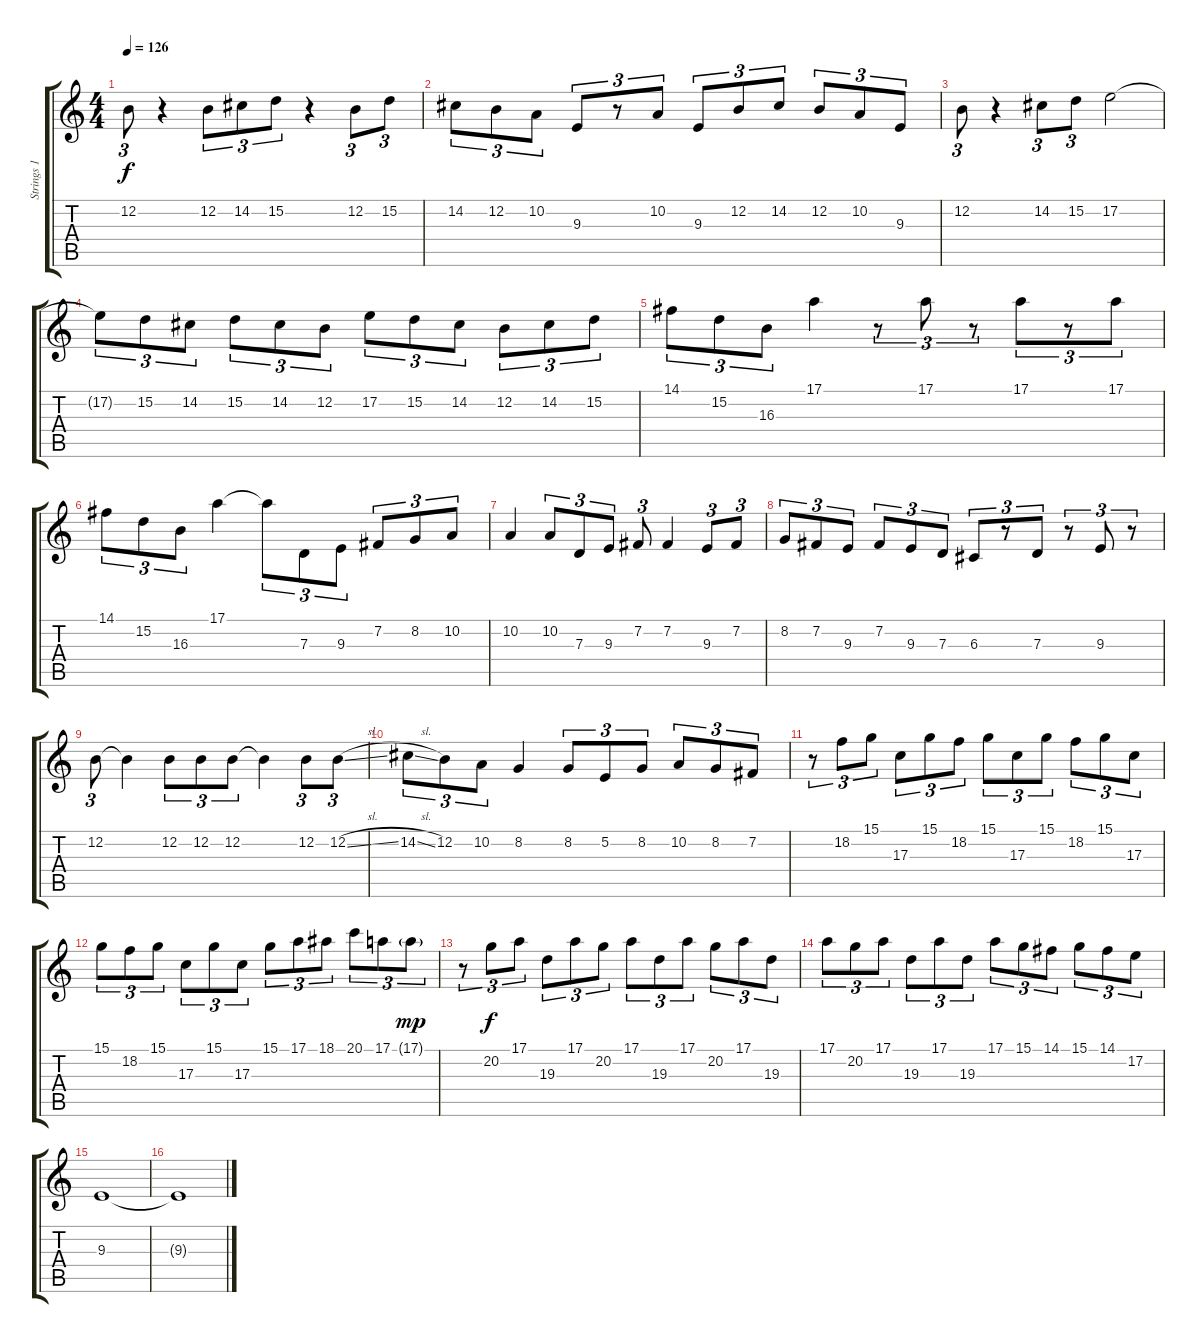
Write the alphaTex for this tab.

\track ("Strings 1" "Strings 1") {instrument stringensemble1}
\staff {score tabs}
\tuning (E4 B3 G3 D3 A2 E2) {hide}
\ts (4 4)
\tempo 126
\clef g2
\ks c
12.2.8{tu (3 2) dy f} r.4 12.2.8{tu (3 2)} 14.2.8{tu (3 2)} 15.2.8{tu (3 2)} r.4 12.2.8{tu (3 2)} 15.2.8{tu (3 2)} |
14.2.8{tu (3 2)} 12.2.8{tu (3 2)} 10.2.8{tu (3 2)} 9.3.8{tu (3 2)} r.8{tu (3 2)} 10.2.8{tu (3 2)} 9.3.8{tu (3 2)} 12.2.8{tu (3 2)} 14.2.8{tu (3 2)} 12.2.8{tu (3 2)} 10.2.8{tu (3 2)} 9.3.8{tu (3 2)} |
12.2.8{tu (3 2)} r.4 14.2.8{tu (3 2)} 15.2.8{tu (3 2)} 17.2.2 |
17.2{t}.8{tu (3 2)} 15.2.8{tu (3 2)} 14.2.8{tu (3 2)} 15.2.8{tu (3 2)} 14.2.8{tu (3 2)} 12.2.8{tu (3 2)} 17.2.8{tu (3 2)} 15.2.8{tu (3 2)} 14.2.8{tu (3 2)} 12.2.8{tu (3 2)} 14.2.8{tu (3 2)} 15.2.8{tu (3 2)} |
14.1.8{tu (3 2)} 15.2.8{tu (3 2)} 16.3.8{tu (3 2)} 17.1.4 r.8{tu (3 2)} 17.1.8{tu (3 2)} r.8{tu (3 2)} 17.1.8{tu (3 2)} r.8{tu (3 2)} 17.1.8{tu (3 2)} |
14.1.8{tu (3 2)} 15.2.8{tu (3 2)} 16.3.8{tu (3 2)} 17.1.4 17.1{t}.8{tu (3 2)} 7.3.8{tu (3 2)} 9.3.8{tu (3 2)} 7.2.8{tu (3 2)} 8.2.8{tu (3 2)} 10.2.8{tu (3 2)} |
10.2.4 10.2.8{tu (3 2)} 7.3.8{tu (3 2)} 9.3.8{tu (3 2)} 7.2.8{tu (3 2)} 7.2.4 9.3.8{tu (3 2)} 7.2.8{tu (3 2)} |
8.2.8{tu (3 2)} 7.2.8{tu (3 2)} 9.3.8{tu (3 2)} 7.2.8{tu (3 2)} 9.3.8{tu (3 2)} 7.3.8{tu (3 2)} 6.3.8{tu (3 2)} r.8{tu (3 2)} 7.3.8{tu (3 2)} r.8{tu (3 2)} 9.3.8{tu (3 2)} r.8{tu (3 2)} |
12.2.8{tu (3 2)} 12.2{t}.4 12.2.8{tu (3 2)} 12.2.8{tu (3 2)} 12.2.8{tu (3 2)} 12.2{t}.4 12.2.8{tu (3 2)} 12.2{sl}.8{tu (3 2)} |
14.2{sl}.8{tu (3 2)} 12.2.8{tu (3 2)} 10.2.8{tu (3 2)} 8.2.4 8.2.8{tu (3 2)} 5.2.8{tu (3 2)} 8.2.8{tu (3 2)} 10.2.8{tu (3 2)} 8.2.8{tu (3 2)} 7.2.8{tu (3 2)} |
r.8{tu (3 2)} 18.2.8{tu (3 2)} 15.1.8{tu (3 2)} 17.3.8{tu (3 2)} 15.1.8{tu (3 2)} 18.2.8{tu (3 2)} 15.1.8{tu (3 2)} 17.3.8{tu (3 2)} 15.1.8{tu (3 2)} 18.2.8{tu (3 2)} 15.1.8{tu (3 2)} 17.3.8{tu (3 2)} |
15.1.8{tu (3 2)} 18.2.8{tu (3 2)} 15.1.8{tu (3 2)} 17.3.8{tu (3 2)} 15.1.8{tu (3 2)} 17.3.8{tu (3 2)} 15.1.8{tu (3 2)} 17.1.8{tu (3 2)} 18.1.8{tu (3 2)} 20.1.8{tu (3 2)} 17.1.8{tu (3 2)} 17.1{g}.8{tu (3 2) dy mp} |
r.8{tu (3 2)} 20.2.8{tu (3 2) dy f} 17.1.8{tu (3 2)} 19.3.8{tu (3 2)} 17.1.8{tu (3 2)} 20.2.8{tu (3 2)} 17.1.8{tu (3 2)} 19.3.8{tu (3 2)} 17.1.8{tu (3 2)} 20.2.8{tu (3 2)} 17.1.8{tu (3 2)} 19.3.8{tu (3 2)} |
17.1.8{tu (3 2)} 20.2.8{tu (3 2)} 17.1.8{tu (3 2)} 19.3.8{tu (3 2)} 17.1.8{tu (3 2)} 19.3.8{tu (3 2)} 17.1.8{tu (3 2)} 15.1.8{tu (3 2)} 14.1.8{tu (3 2)} 15.1.8{tu (3 2)} 14.1.8{tu (3 2)} 17.2.8{tu (3 2)} |
9.3.1 |
9.3{t}.1
